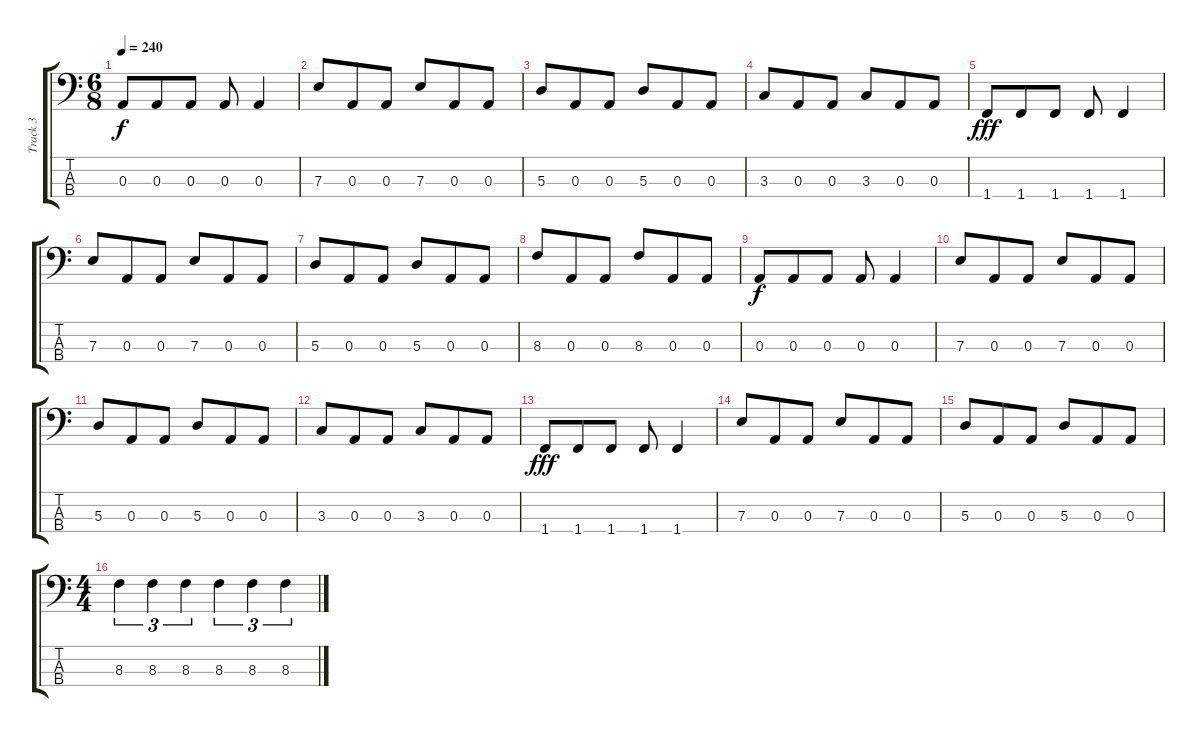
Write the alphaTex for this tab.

\track ("Track 3" "Track 3") {instrument electricbassfinger}
\staff {score tabs}
\tuning (G2 D2 A1 E1) {hide}
\ts (6 8)
\tempo 240
\clef f4
\ks c
0.3.8{dy f} 0.3.8 0.3.8 0.3.8 0.3.4 |
7.3.8 0.3.8 0.3.8 7.3.8 0.3.8 0.3.8 |
5.3.8 0.3.8 0.3.8 5.3.8 0.3.8 0.3.8 |
3.3.8 0.3.8 0.3.8 3.3.8 0.3.8 0.3.8 |
1.4.8{dy fff} 1.4.8 1.4.8 1.4.8 1.4.4 |
7.3.8 0.3.8 0.3.8 7.3.8 0.3.8 0.3.8 |
5.3.8 0.3.8 0.3.8 5.3.8 0.3.8 0.3.8 |
8.3.8 0.3.8 0.3.8 8.3.8 0.3.8 0.3.8 |
0.3.8{dy f} 0.3.8 0.3.8 0.3.8 0.3.4 |
7.3.8 0.3.8 0.3.8 7.3.8 0.3.8 0.3.8 |
5.3.8 0.3.8 0.3.8 5.3.8 0.3.8 0.3.8 |
3.3.8 0.3.8 0.3.8 3.3.8 0.3.8 0.3.8 |
1.4.8{dy fff} 1.4.8 1.4.8 1.4.8 1.4.4 |
7.3.8 0.3.8 0.3.8 7.3.8 0.3.8 0.3.8 |
5.3.8 0.3.8 0.3.8 5.3.8 0.3.8 0.3.8 |
\ts (4 4)
8.3.4{tu (3 2)} 8.3.4{tu (3 2)} 8.3.4{tu (3 2)} 8.3.4{tu (3 2)} 8.3.4{tu (3 2)} 8.3.4{tu (3 2)}
